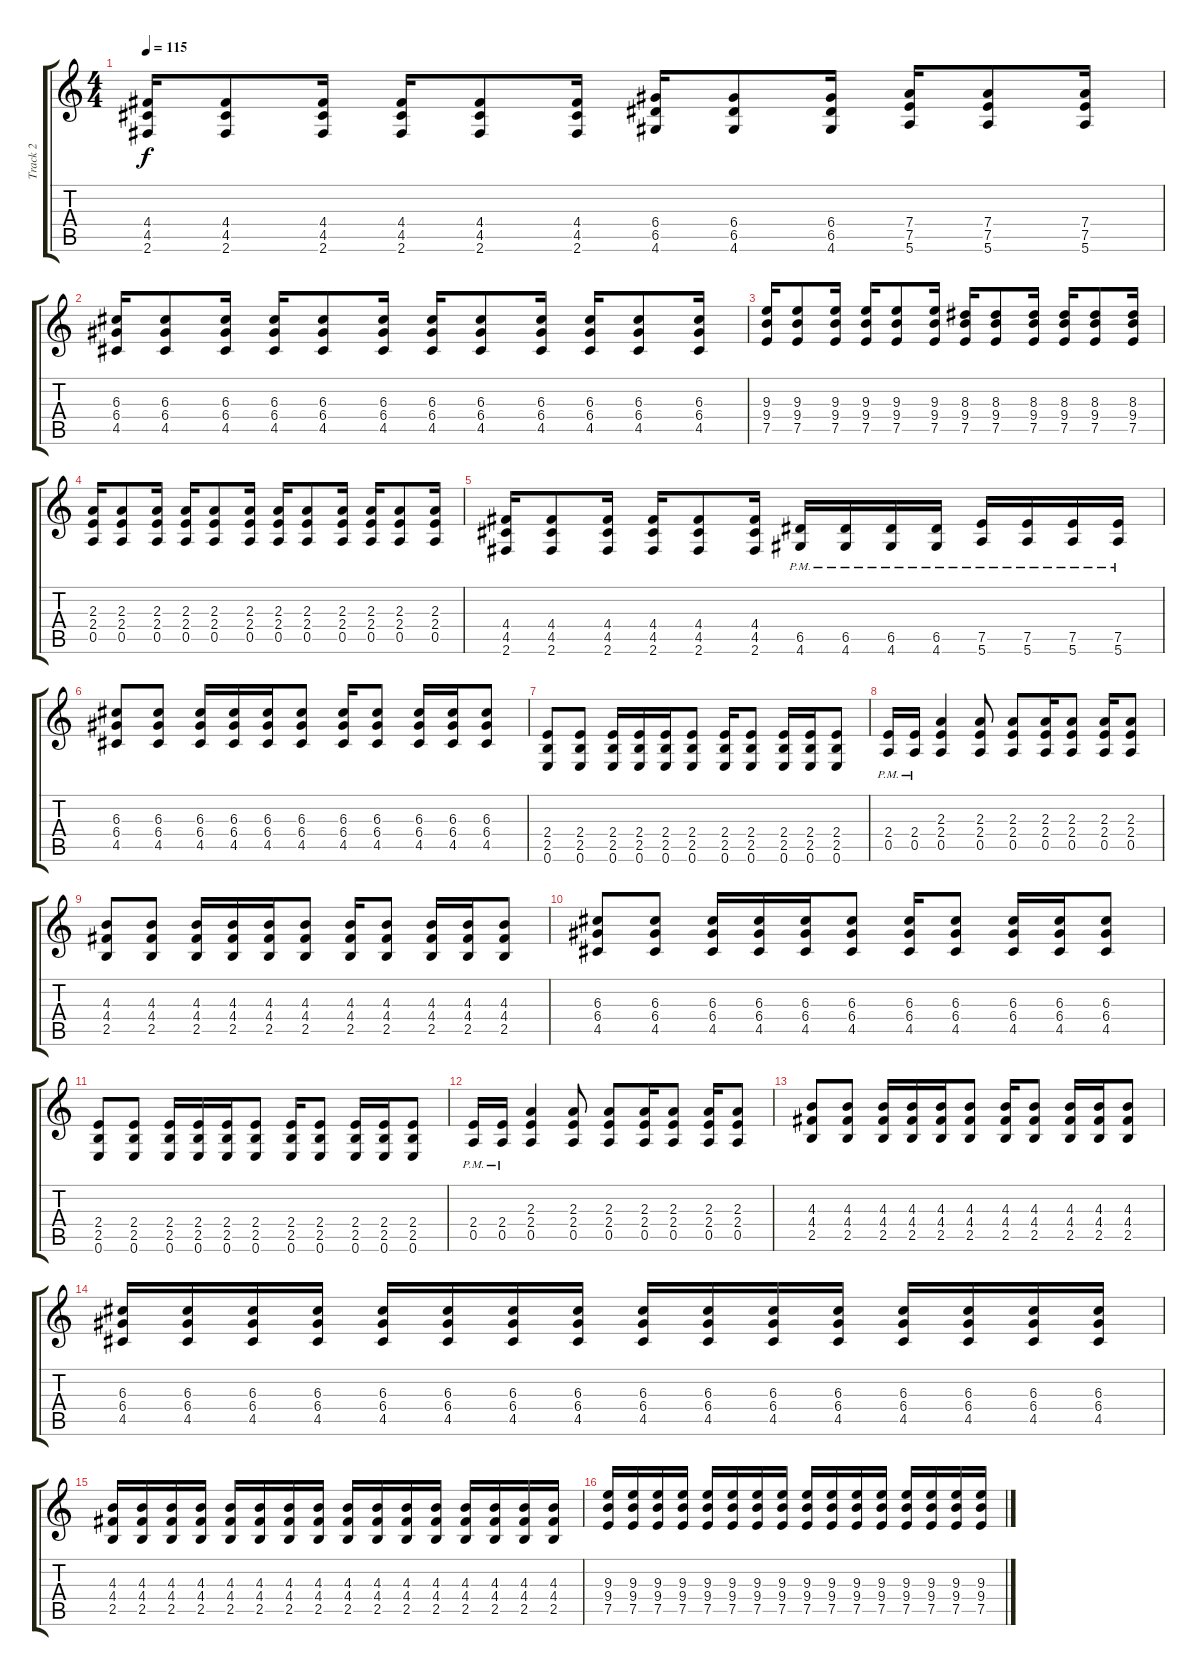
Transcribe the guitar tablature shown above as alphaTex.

\track ("Track 2" "Track 2") {instrument overdrivenguitar}
\staff {score tabs}
\tuning (E4 B3 G3 D3 A2 E2) {hide}
\ts (4 4)
\tempo 115
\clef g2
\ks c
(4.4 4.5 2.6).16{dy f} (4.4 4.5 2.6).8 (4.4 4.5 2.6).16 (4.4 4.5 2.6).16 (4.4 4.5 2.6).8 (4.4 4.5 2.6).16 (6.4 6.5 4.6).16 (6.4 6.5 4.6).8 (6.4 6.5 4.6).16 (7.4 7.5 5.6).16 (7.4 7.5 5.6).8 (7.4 7.5 5.6).16 |
(6.3 6.4 4.5).16 (6.3 6.4 4.5).8 (6.3 6.4 4.5).16 (6.3 6.4 4.5).16 (6.3 6.4 4.5).8 (6.3 6.4 4.5).16 (6.3 6.4 4.5).16 (6.3 6.4 4.5).8 (6.3 6.4 4.5).16 (6.3 6.4 4.5).16 (6.3 6.4 4.5).8 (6.3 6.4 4.5).16 |
(9.3 9.4 7.5).16 (9.3 9.4 7.5).8 (9.3 9.4 7.5).16 (9.3 9.4 7.5).16 (9.3 9.4 7.5).8 (9.3 9.4 7.5).16 (8.3 9.4 7.5).16 (8.3 9.4 7.5).8 (8.3 9.4 7.5).16 (8.3 9.4 7.5).16 (8.3 9.4 7.5).8 (8.3 9.4 7.5).16 |
(2.3 2.4 0.5).16 (2.3 2.4 0.5).8 (2.3 2.4 0.5).16 (2.3 2.4 0.5).16 (2.3 2.4 0.5).8 (2.3 2.4 0.5).16 (2.3 2.4 0.5).16 (2.3 2.4 0.5).8 (2.3 2.4 0.5).16 (2.3 2.4 0.5).16 (2.3 2.4 0.5).8 (2.3 2.4 0.5).16 |
(4.4 4.5 2.6).16 (4.4 4.5 2.6).8 (4.4 4.5 2.6).16 (4.4 4.5 2.6).16 (4.4 4.5 2.6).8 (4.4 4.5 2.6).16 (6.5{pm} 4.6{pm}).16 (6.5{pm} 4.6{pm}).16 (6.5{pm} 4.6{pm}).16 (6.5{pm} 4.6{pm}).16 (7.5{pm} 5.6{pm}).16 (7.5{pm} 5.6{pm}).16 (7.5{pm} 5.6{pm}).16 (7.5{pm} 5.6{pm}).16 |
(6.3 6.4 4.5).8 (6.3 6.4 4.5).8 (6.3 6.4 4.5).16 (6.3 6.4 4.5).16 (6.3 6.4 4.5).16 (6.3 6.4 4.5).8 (6.3 6.4 4.5).16 (6.3 6.4 4.5).8 (6.3 6.4 4.5).16 (6.3 6.4 4.5).16 (6.3 6.4 4.5).8 |
(2.4 2.5 0.6).8 (2.4 2.5 0.6).8 (2.4 2.5 0.6).16 (2.4 2.5 0.6).16 (2.4 2.5 0.6).16 (2.4 2.5 0.6).8 (2.4 2.5 0.6).16 (2.4 2.5 0.6).8 (2.4 2.5 0.6).16 (2.4 2.5 0.6).16 (2.4 2.5 0.6).8 |
(2.4{pm} 0.5{pm}).16 (2.4{pm} 0.5{pm}).16 (2.3 2.4 0.5).4 (2.3 2.4 0.5).8 (2.3 2.4 0.5).8 (2.3 2.4 0.5).16 (2.3 2.4 0.5).8 (2.3 2.4 0.5).16 (2.3 2.4 0.5).8 |
(4.3 4.4 2.5).8 (4.3 4.4 2.5).8 (4.3 4.4 2.5).16 (4.3 4.4 2.5).16 (4.3 4.4 2.5).16 (4.3 4.4 2.5).8 (4.3 4.4 2.5).16 (4.3 4.4 2.5).8 (4.3 4.4 2.5).16 (4.3 4.4 2.5).16 (4.3 4.4 2.5).8 |
(6.3 6.4 4.5).8 (6.3 6.4 4.5).8 (6.3 6.4 4.5).16 (6.3 6.4 4.5).16 (6.3 6.4 4.5).16 (6.3 6.4 4.5).8 (6.3 6.4 4.5).16 (6.3 6.4 4.5).8 (6.3 6.4 4.5).16 (6.3 6.4 4.5).16 (6.3 6.4 4.5).8 |
(2.4 2.5 0.6).8 (2.4 2.5 0.6).8 (2.4 2.5 0.6).16 (2.4 2.5 0.6).16 (2.4 2.5 0.6).16 (2.4 2.5 0.6).8 (2.4 2.5 0.6).16 (2.4 2.5 0.6).8 (2.4 2.5 0.6).16 (2.4 2.5 0.6).16 (2.4 2.5 0.6).8 |
(2.4{pm} 0.5{pm}).16 (2.4{pm} 0.5{pm}).16 (2.3 2.4 0.5).4 (2.3 2.4 0.5).8 (2.3 2.4 0.5).8 (2.3 2.4 0.5).16 (2.3 2.4 0.5).8 (2.3 2.4 0.5).16 (2.3 2.4 0.5).8 |
(4.3 4.4 2.5).8 (4.3 4.4 2.5).8 (4.3 4.4 2.5).16 (4.3 4.4 2.5).16 (4.3 4.4 2.5).16 (4.3 4.4 2.5).8 (4.3 4.4 2.5).16 (4.3 4.4 2.5).8 (4.3 4.4 2.5).16 (4.3 4.4 2.5).16 (4.3 4.4 2.5).8 |
(6.3 6.4 4.5).16 (6.3 6.4 4.5).16 (6.3 6.4 4.5).16 (6.3 6.4 4.5).16 (6.3 6.4 4.5).16 (6.3 6.4 4.5).16 (6.3 6.4 4.5).16 (6.3 6.4 4.5).16 (6.3 6.4 4.5).16 (6.3 6.4 4.5).16 (6.3 6.4 4.5).16 (6.3 6.4 4.5).16 (6.3 6.4 4.5).16 (6.3 6.4 4.5).16 (6.3 6.4 4.5).16 (6.3 6.4 4.5).16 |
(4.3 4.4 2.5).16 (4.3 4.4 2.5).16 (4.3 4.4 2.5).16 (4.3 4.4 2.5).16 (4.3 4.4 2.5).16 (4.3 4.4 2.5).16 (4.3 4.4 2.5).16 (4.3 4.4 2.5).16 (4.3 4.4 2.5).16 (4.3 4.4 2.5).16 (4.3 4.4 2.5).16 (4.3 4.4 2.5).16 (4.3 4.4 2.5).16 (4.3 4.4 2.5).16 (4.3 4.4 2.5).16 (4.3 4.4 2.5).16 |
(9.3 9.4 7.5).16 (9.3 9.4 7.5).16 (9.3 9.4 7.5).16 (9.3 9.4 7.5).16 (9.3 9.4 7.5).16 (9.3 9.4 7.5).16 (9.3 9.4 7.5).16 (9.3 9.4 7.5).16 (9.3 9.4 7.5).16 (9.3 9.4 7.5).16 (9.3 9.4 7.5).16 (9.3 9.4 7.5).16 (9.3 9.4 7.5).16 (9.3 9.4 7.5).16 (9.3 9.4 7.5).16 (9.3 9.4 7.5).16
